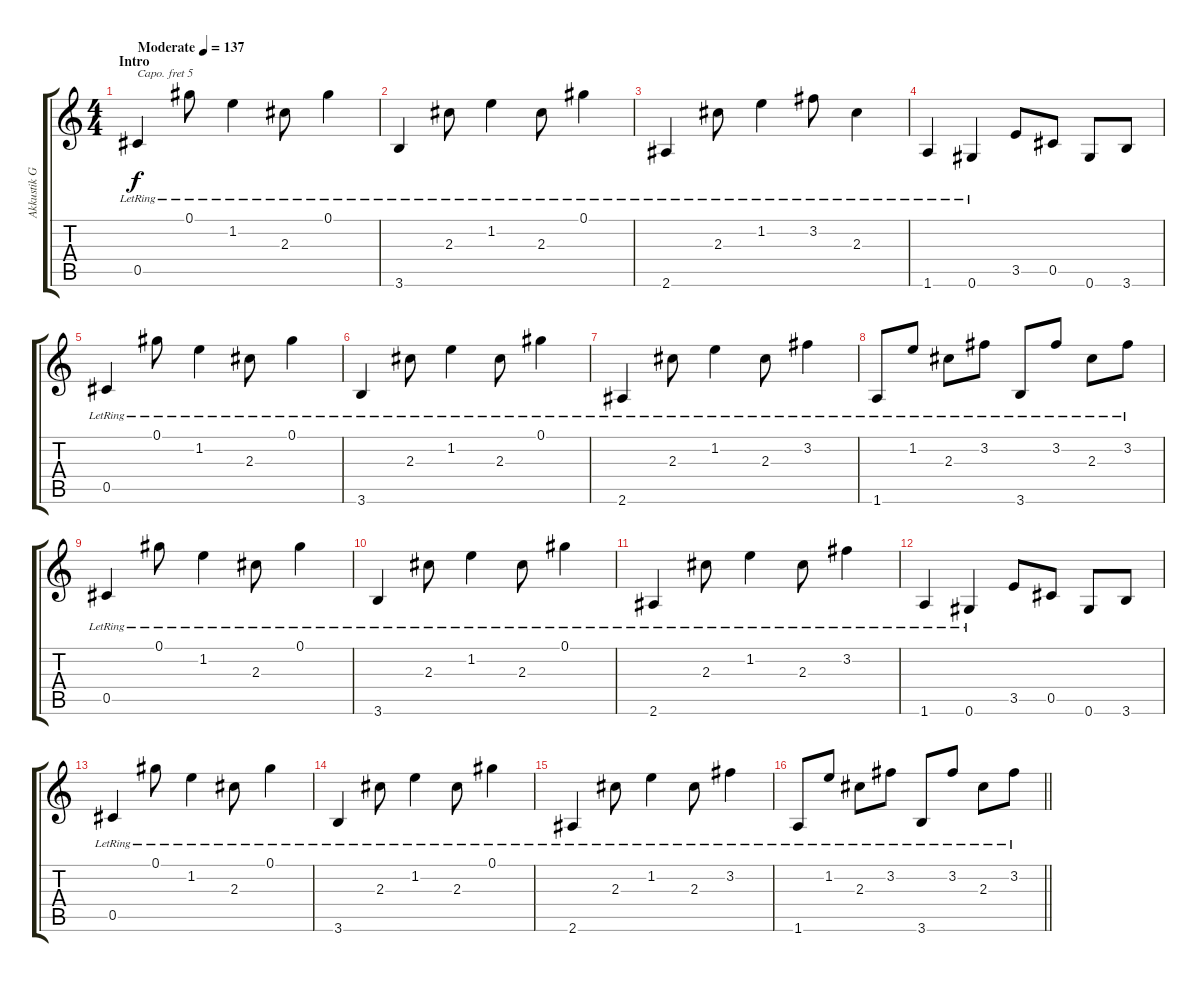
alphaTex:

\track ("Akkustik Gitarre" "Akkustik G") {instrument acousticguitarsteel}
\staff {score tabs}
\capo 5
\tuning (Eb4 Bb3 Gb3 Db3 Ab2 Eb2) {hide}
\ts (4 4)
\section ("" "Intro")
\tempo (137 "Moderate")
\clef g2
\ks c
0.5{lr}.4{dy f instrument acousticguitarsteel} 0.1{lr}.8 1.2{lr}.4 2.3{lr}.8 0.1{lr}.4 |
3.6{lr}.4 2.3{lr}.8 1.2{lr}.4 2.3{lr}.8 0.1{lr}.4 |
2.6{lr}.4 2.3{lr}.8 1.2{lr}.4 3.2{lr}.8 2.3{lr}.4 |
1.6{lr}.4 0.6{lr}.4 3.5.8 0.5.8 0.6.8 3.6.8 |
0.5{lr}.4 0.1{lr}.8 1.2{lr}.4 2.3{lr}.8 0.1{lr}.4 |
3.6{lr}.4 2.3{lr}.8 1.2{lr}.4 2.3{lr}.8 0.1{lr}.4 |
2.6{lr}.4 2.3{lr}.8 1.2{lr}.4 2.3{lr}.8 3.2{lr}.4 |
1.6{lr}.8 1.2{lr}.8 2.3{lr}.8 3.2{lr}.8 3.6{lr}.8 3.2{lr}.8 2.3{lr}.8 3.2{lr}.8 |
0.5{lr}.4 0.1{lr}.8 1.2{lr}.4 2.3{lr}.8 0.1{lr}.4 |
3.6{lr}.4 2.3{lr}.8 1.2{lr}.4 2.3{lr}.8 0.1{lr}.4 |
2.6{lr}.4 2.3{lr}.8 1.2{lr}.4 2.3{lr}.8 3.2{lr}.4 |
1.6{lr}.4 0.6{lr}.4 3.5.8 0.5.8 0.6.8 3.6.8 |
0.5{lr}.4 0.1{lr}.8 1.2{lr}.4 2.3{lr}.8 0.1{lr}.4 |
3.6{lr}.4 2.3{lr}.8 1.2{lr}.4 2.3{lr}.8 0.1{lr}.4 |
2.6{lr}.4 2.3{lr}.8 1.2{lr}.4 2.3{lr}.8 3.2{lr}.4 |
\barLineRight lightlight
1.6{lr}.8 1.2{lr}.8 2.3{lr}.8 3.2{lr}.8 3.6{lr}.8 3.2{lr}.8 2.3{lr}.8 3.2{lr}.8
